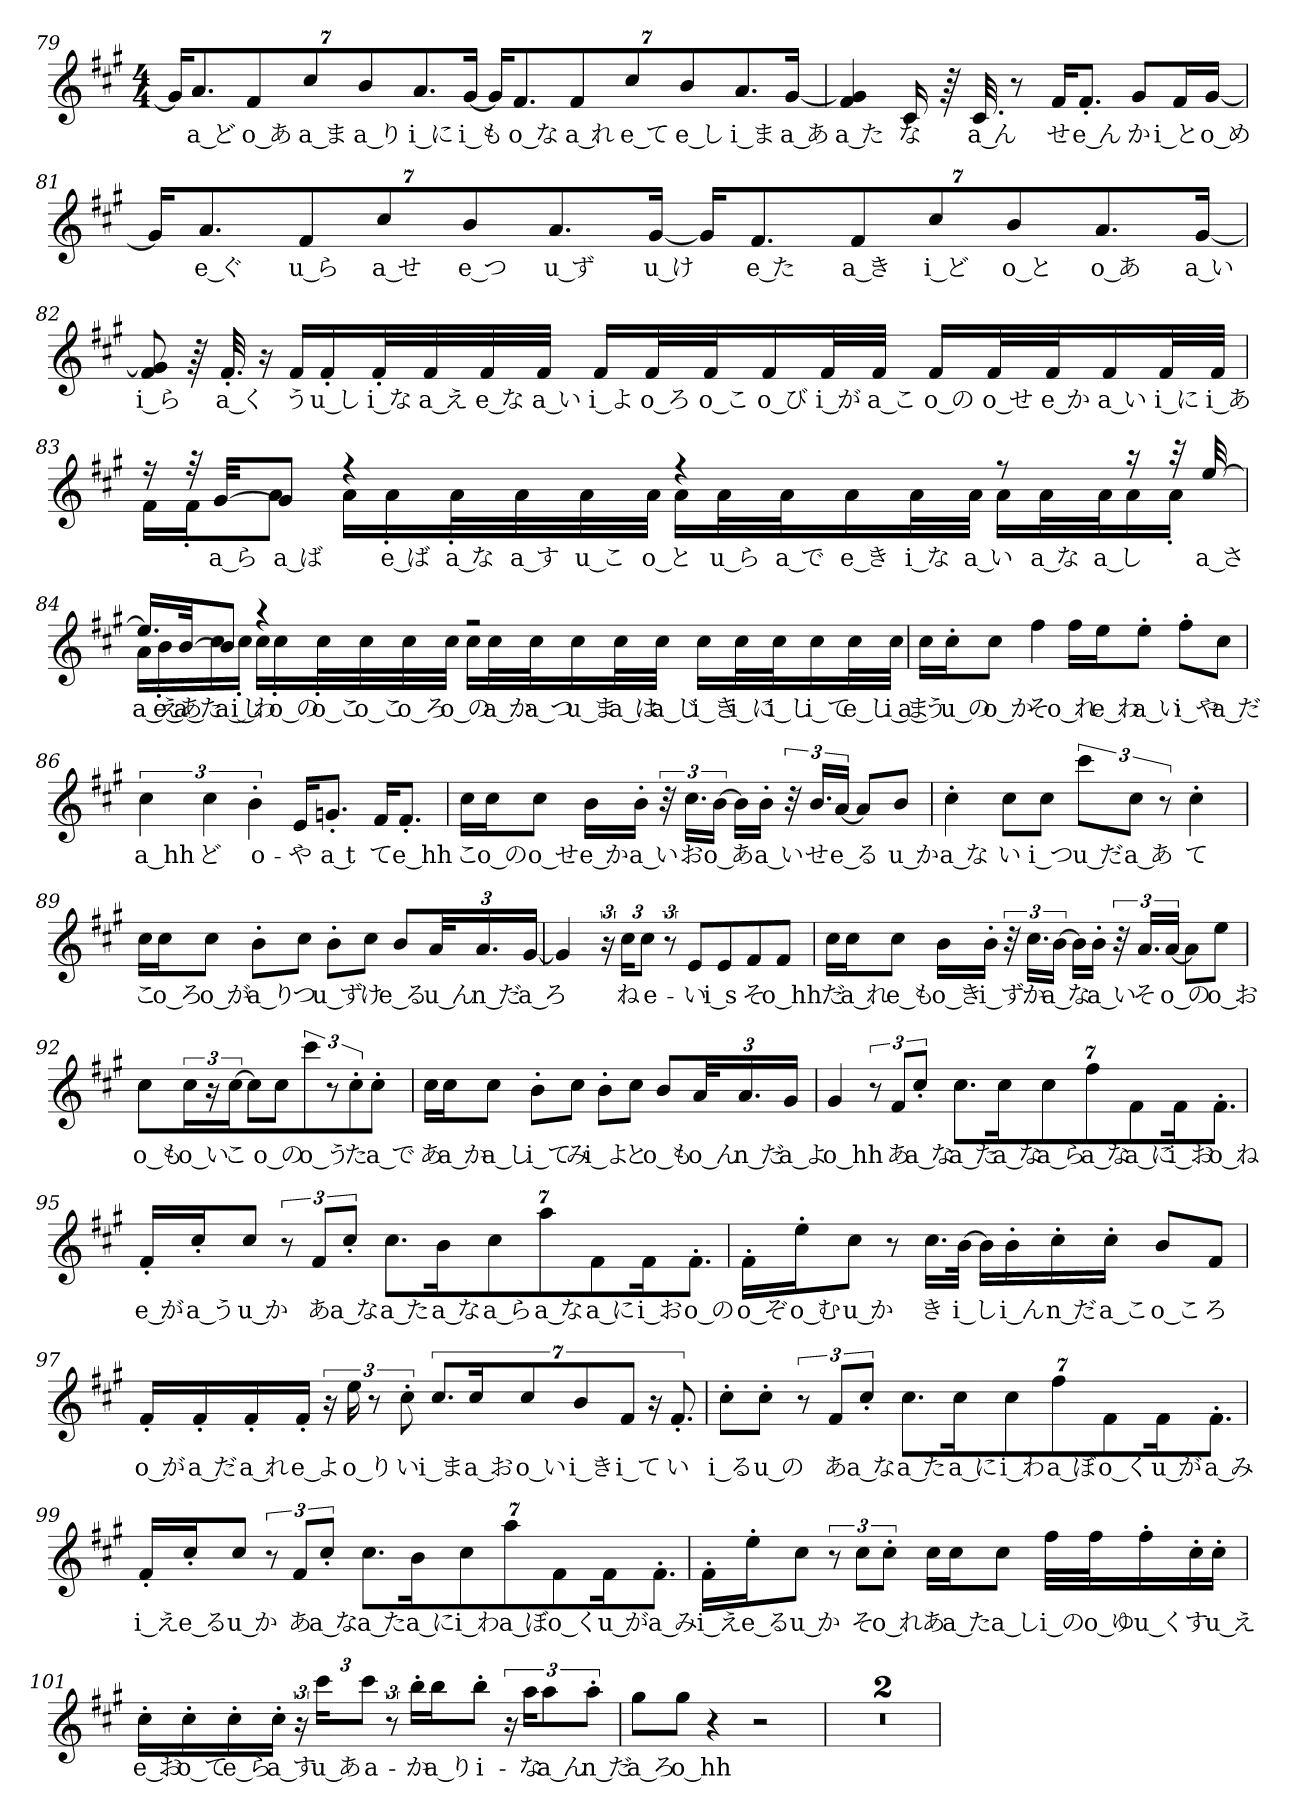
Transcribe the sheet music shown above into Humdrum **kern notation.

**kern	**text
*part1	*part1
*staff1	*staff1
*clefG2	*
*k[f#c#g#]	*
*M4/4	*
=79	=79
28g#KL]	.
14.a	a ど
14f#	o あ
14cc#	a ま
14b	a り
14.a	i に
[28g#Jk	i も
28g#KL]	.
14.f#	o な
14f#	a れ
14cc#	e て
14b	e し
14.a	i ま
[28g#Jk	a あ
=80	=80
4f# 4g#]	a た
16c#	- な
64r	.
32.c#	a ん
8r	.
16f#KL	- せ
8.f#'J	e ん
8g#L	- か
16f#L	i と
[16g#JJ	o め
=81	=81
28g#KL]	.
14.a	e ぐ
14f#	u ら
14cc#	a せ
14b	e つ
14.a	u ず
[28g#Jk	u け
28g#KL]	.
14.f#	e た
14f#	a き
14cc#	i ど
14b	o と
14.a	o あ
[28g#Jk	a い
=82	=82
8f# 8g#]	i ら
64r	.
32.f#'	a く
16r	.
16f#LL	- う
16f#'	u し
32f#'L	i な
32f#	a え
32f#	e な
32f#JJJ	a い
16f#LL	i よ
32f#L	o ろ
32f#J	o こ
16f#	o び
32f#L	i が
32f#JJJ	a こ
16f#LL	o の
32f#L	o せ
32f#J	e か
16f#	a い
32f#L	i に
32f#JJJ	i あ
=83	=83
*^	*
16r	16f#LL	.
32r	16f#'J	.
[32g#KKL	.	a ら
8g#J]	8aJ	a ば
4r	16aLL	.
.	16a'	e ば
.	32a'L	a な
.	32a	a す
.	32a	u こ
.	32aJJJ	o と
4r	16aLL	.
.	32aL	u ら
.	32aJ	a で
.	16a	e き
.	32aL	i な
.	32aJJJ	a い
8r	16aLL	.
.	32aL	a な
.	32aJ	a し
16r	16a	.
32r	16a'JJ	.
[32ee	.	a さ
=84	=84	=84
16.eeLL]	16aLL	a え
.	16b'	e あ
[32bJK	.	a た
8bJ]	16cc#	a し
.	16cc#'JJ	i わ
4r	16cc#LL	.
.	16cc#'	o の
.	32cc#'L	o こ
.	32cc#	o こ
.	32cc#	o ろ
.	32cc#JJJ	o の
2r	16cc#LL	.
.	32cc#L	a か
.	32cc#J	a つ
.	16cc#	u ま
.	32cc#L	a は
.	32cc#JJJ	a じ
.	16cc#LL	i き
.	32cc#L	i に
.	32cc#J	i し
.	16cc#	i て
.	32cc#L	e し
.	32cc#JJJ	i ま
*v	*v	*
=85	=85
16cc#LL	a う
16cc#'J	u の
8cc#J	o か
4ff#	- そ
16ff#LL	o れ
16eeJ	e わ
8ee'J	a い
8ff#'L	i や
8cc#J	a だ
=86	=86
6cc#	a_hh
6cc#	- ど
6b'	o-
16eKL	- や
8.gn'J	a t
16f#KL	- て
8.f#'J	e_hh
=87	=87
16cc#LL	- こ
16cc#J	o の
8cc#J	o せ
16bLL	e か
16b'JJ	a い
48r	.
24.cc#LL	- お
[24bJJ	o あ
16bLL]	.
16b'JJ	a い
48r	.
24.bLL	- せ
[24aJJ	e る
8aL]	.
8bJ	u か
=88	=88
4cc#'	a な
8cc#L	- い
8cc#J	i つ
12ccc#L	u だ
12cc#J	a あ
12r	.
4cc#'	- て
=89	=89
16cc#LL	- こ
16cc#J	o ろ
8cc#J	o が
8b'L	a り
8cc#J	- つ
8b'L	u ず
8cc#J	- け
8bL	e る
48aKL	u ん
24.a	n だ
[24g#JJ	a ろ
=90	=90
4g#]	.
24r	.
24cc#KL	- ね
12cc#J	e-
12r	.
8eL	- い
8e	i s
8f#	- そ
8f#J	o_hh
=91	=91
16cc#LL	- だ
16cc#J	a れ
8cc#J	e も
16bLL	o き
16b'JJ	i ず
48r	.
24.cc#LL	- か
[24bJJ	a な
16bLL]	.
16b'JJ	a い
48r	.
24.aLL	- そ
[24aJJ	o の
8aL]	.
8eeJ	o お
=92	=92
8cc#L	o も
24cc#Jk	o い
24r	.
[24cc#	- こ
8cc#L]	.
8cc#J	o の
12ccc#	o う
12r	.
12cc#'	- た
4cc#'	a で
=93	=93
16cc#LL	- あ
16cc#J	a か
8cc#J	a し
8b'L	i て
8cc#J	- み
8b'L	i よ
8cc#J	- と
8bL	o も
48aKL	o ん
24.a	n だ
24g#JJ	a よ
=94	=94
4g#	o_hh
12r	.
12f#L	- あ
12cc#'J	a な
14.cc#L	a た
28cc#K	a な
14cc#	a ら
14ff#	a な
14f#	a に
28f#K	i お
14.f#'J	o ね
=95	=95
16f#'LL	e が
16cc#'J	a う
8cc#J	u か
12r	.
12f#L	- あ
12cc#'J	a な
14.cc#L	a た
28bK	a な
14cc#	a ら
14aa	a な
14f#	a に
28f#K	i お
14.f#'J	o の
=96	=96
16f#'LL	o ぞ
16ee'J	o む
8cc#J	u か
8r	.
16.cc#LL	- き
[32bJJk	i し
16bLL]	.
16b'	i ん
16cc#'	n だ
16cc#'JJ	a こ
8bL	o こ
8f#J	- ろ
=97	=97
16f#'LL	o が
16f#'	a だ
16f#'	a れ
16f#'JJ	e よ
24r	.
24ee	o り
12r	.
12cc#'	- い
14.cc#L	i ま
28cc#K	a お
14cc#	o い
14b	i き
14f#J	i て
28r	.
14.f#'	- い
=98	=98
8cc#'L	i る
8cc#'J	u の
12r	.
12f#L	- あ
12cc#'J	a な
14.cc#L	a た
28cc#K	a に
14cc#	i わ
14ff#	a ぼ
14f#	o く
28f#K	u が
14.f#'J	a み
=99	=99
16f#'LL	i え
16cc#'J	e る
8cc#J	u か
12r	.
12f#L	- あ
12cc#'J	a な
14.cc#L	a た
28bK	a に
14cc#	i わ
14aa	a ぼ
14f#	o く
28f#K	u が
14.f#'J	a み
=100	=100
16f#'LL	i え
16ee'J	e る
8cc#J	u か
12r	.
12cc#L	- そ
12cc#'J	o れ
16cc#LL	- あ
16cc#J	a た
8cc#J	a し
32ff#LLL	i の
32ff#J	o ゆ
16ff#'	u く
16cc#'	- す
16cc#'JJ	u え
=101	=101
16cc#'LL	e お
16cc#'	o て
16cc#'	e ら
16cc#'JJ	a す
24r	.
24ccc#KL	u あ
12ccc#J	a-
12r	.
16bb'LL	- か
16bbJ	a り
8bb'J	i-
24r	.
24aaKL	- な
12aa	a ん
12aa'J	n だ
=102	=102
8gg#L	a ろ
8gg#J	o_hh
4r	.
2r	.
=103	=103
1r	.
=104	=104
1r	.
=	=
*-	*-
